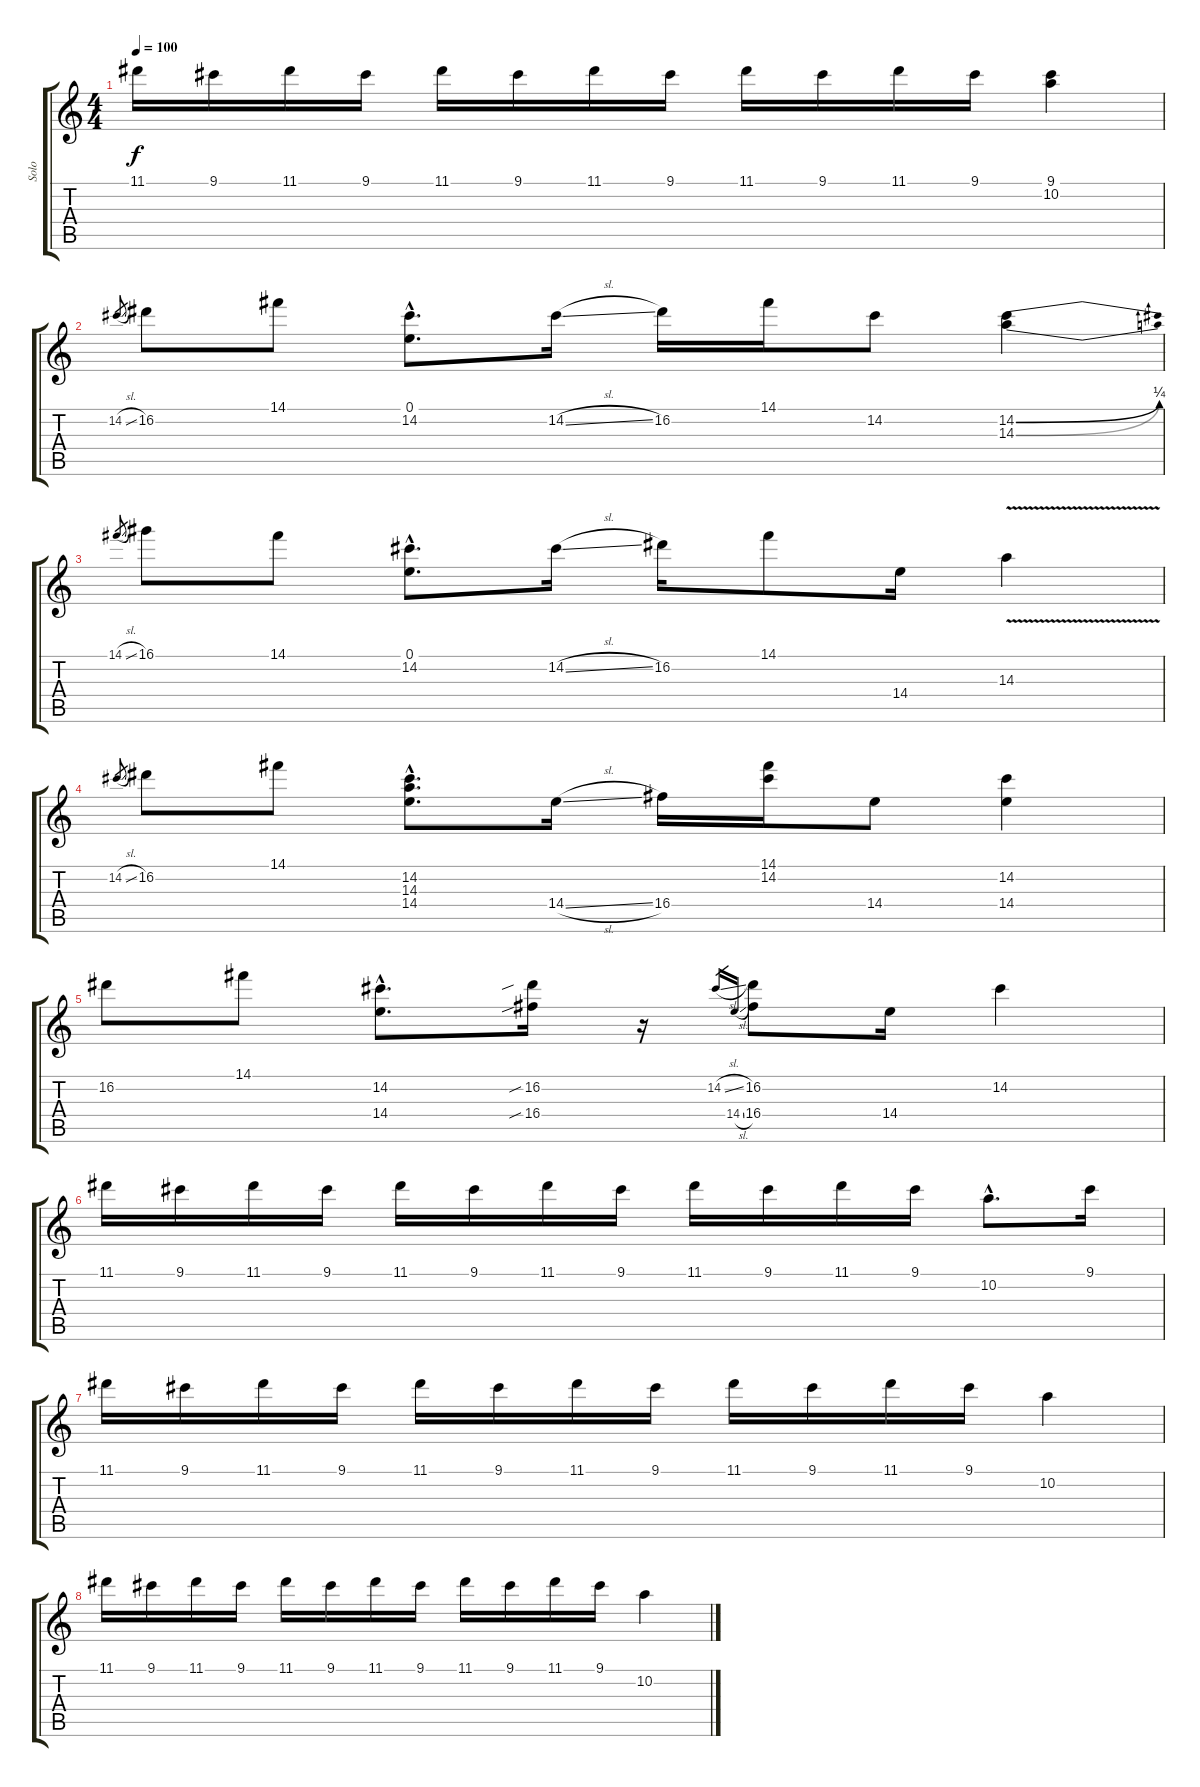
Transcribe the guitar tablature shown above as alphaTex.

\track ("Solo" "Solo") {instrument overdrivenguitar}
\staff {score tabs}
\tuning (E4 B3 G3 D3 A2 E2) {hide}
\ts (4 4)
\tempo 100
\clef g2
\ks c
11.1.16{dy f} 9.1.16 11.1.16 9.1.16 11.1.16 9.1.16 11.1.16 9.1.16 11.1.16 9.1.16 11.1.16 9.1.16 (9.1 10.2).4 |
14.2{sl}.8{gr} 16.2.8 14.1.8 (0.1{hac} 14.2{hac}).8{d} 14.2{sl}.16 16.2.16 14.1.16 14.2.8 (14.2{be (bend 0 0 60 1)} 14.3{be (bend 0 0 60 1)}).4 |
14.1{sl}.8{gr} 16.1.8 14.1.8 (0.1{hac} 14.2{hac}).8{d} 14.2{sl}.16 16.2.16 14.1.8 14.4.16 14.3{v}.4 |
14.2{sl}.8{gr} 16.2.8 14.1.8 (14.2{hac} 14.3{hac} 14.4{hac}).8{d} 14.4{sl}.16 16.4.16 (14.1 14.2).16 14.4.8 (14.2 14.4).4 |
16.2.8 14.1.8 (14.2{hac} 14.4{hac}).8{d} (16.2{sib} 16.4{sib}).16 r.16 14.2{sl}.16{gr} 14.4{sl}.16{gr} (16.2 16.4).8 14.4.16 14.2.4 |
11.1.16 9.1.16 11.1.16 9.1.16 11.1.16 9.1.16 11.1.16 9.1.16 11.1.16 9.1.16 11.1.16 9.1.16 10.2{hac}.8{d} 9.1.16 |
11.1.16 9.1.16 11.1.16 9.1.16 11.1.16 9.1.16 11.1.16 9.1.16 11.1.16 9.1.16 11.1.16 9.1.16 10.2.4 |
11.1.16{volume 0} 9.1.16 11.1.16 9.1.16 11.1.16 9.1.16 11.1.16 9.1.16 11.1.16 9.1.16 11.1.16 9.1.16 10.2.4
